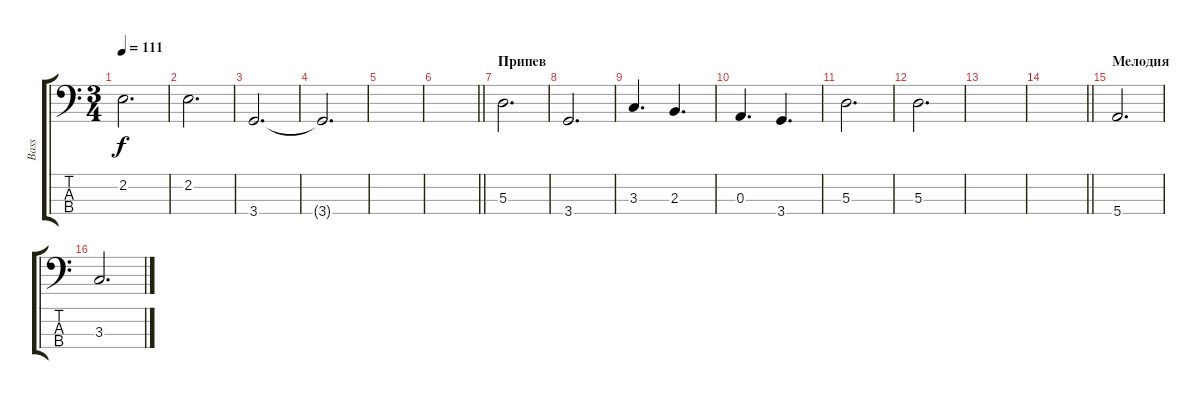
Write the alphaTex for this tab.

\track ("Bass" "Bass") {instrument electricbassfinger}
\staff {score tabs}
\tuning (G2 D2 A1 E1) {hide}
\ts (3 4)
\tempo 111
\clef f4
\ks c
2.2.2{d dy f} |
2.2.2{d} |
3.4.2{d} |
3.4{t}.2{d} |
|
\barLineRight lightlight
|
\section ("" "Припев")
5.3.2{d} |
3.4.2{d} |
3.3.4{d} 2.3.4{d} |
0.3.4{d} 3.4.4{d} |
5.3.2{d} |
5.3.2{d} |
|
\barLineRight lightlight
|
\section ("" "Мелодия")
5.4.2{d} |
3.3.2{d}
